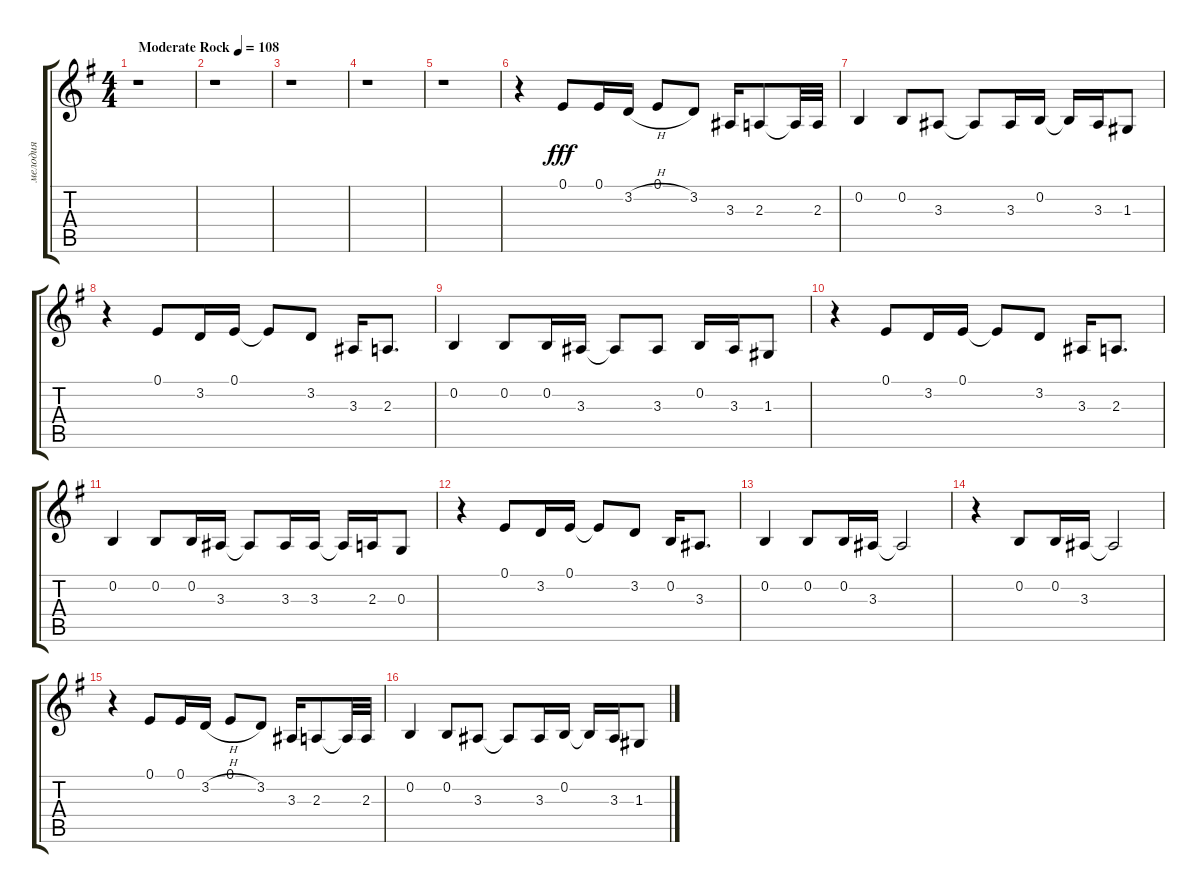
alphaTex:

\track ("мелодия" "мелодия") {instrument accordion}
\staff {score tabs}
\tuning (E4 B3 G3 D3 A2 E2) {hide}
\ts (4 4)
\tempo (108 "Moderate Rock")
\clef g2
\ks eminor
r.1{dy fff instrument accordion} |
r.1 |
r.1 |
r.1 |
r.1 |
r.4 0.1.8 0.1.16 3.2{h}.16 0.1.8 3.2.8 3.3.16 2.3.8 2.3{t}.32 2.3.32 |
0.2.4 0.2.8 3.3.8 3.3{t}.8 3.3.16 0.2.16 0.2{t}.16 3.3.16 1.3.8 |
r.4 0.1.8 3.2.16 0.1.16 0.1{t}.8 3.2.8 3.3.16 2.3.8{d} |
0.2.4 0.2.8 0.2.16 3.3.16 3.3{t}.8 3.3.8 0.2.16 3.3.16 1.3.8 |
r.4 0.1.8 3.2.16 0.1.16 0.1{t}.8 3.2.8 3.3.16 2.3.8{d} |
0.2.4 0.2.8 0.2.16 3.3.16 3.3{t}.8 3.3.16 3.3.16 3.3{t}.16 2.3.16 0.3.8 |
r.4 0.1.8 3.2.16 0.1.16 0.1{t}.8 3.2.8 0.2.16 3.3.8{d} |
0.2.4 0.2.8 0.2.16 3.3.16 3.3{t}.2 |
r.4 0.2.8 0.2.16 3.3.16 3.3{t}.2 |
r.4 0.1.8 0.1.16 3.2{h}.16 0.1.8 3.2.8 3.3.16 2.3.8 2.3{t}.32 2.3.32 |
0.2.4 0.2.8 3.3.8 3.3{t}.8 3.3.16 0.2.16 0.2{t}.16 3.3.16 1.3.8
